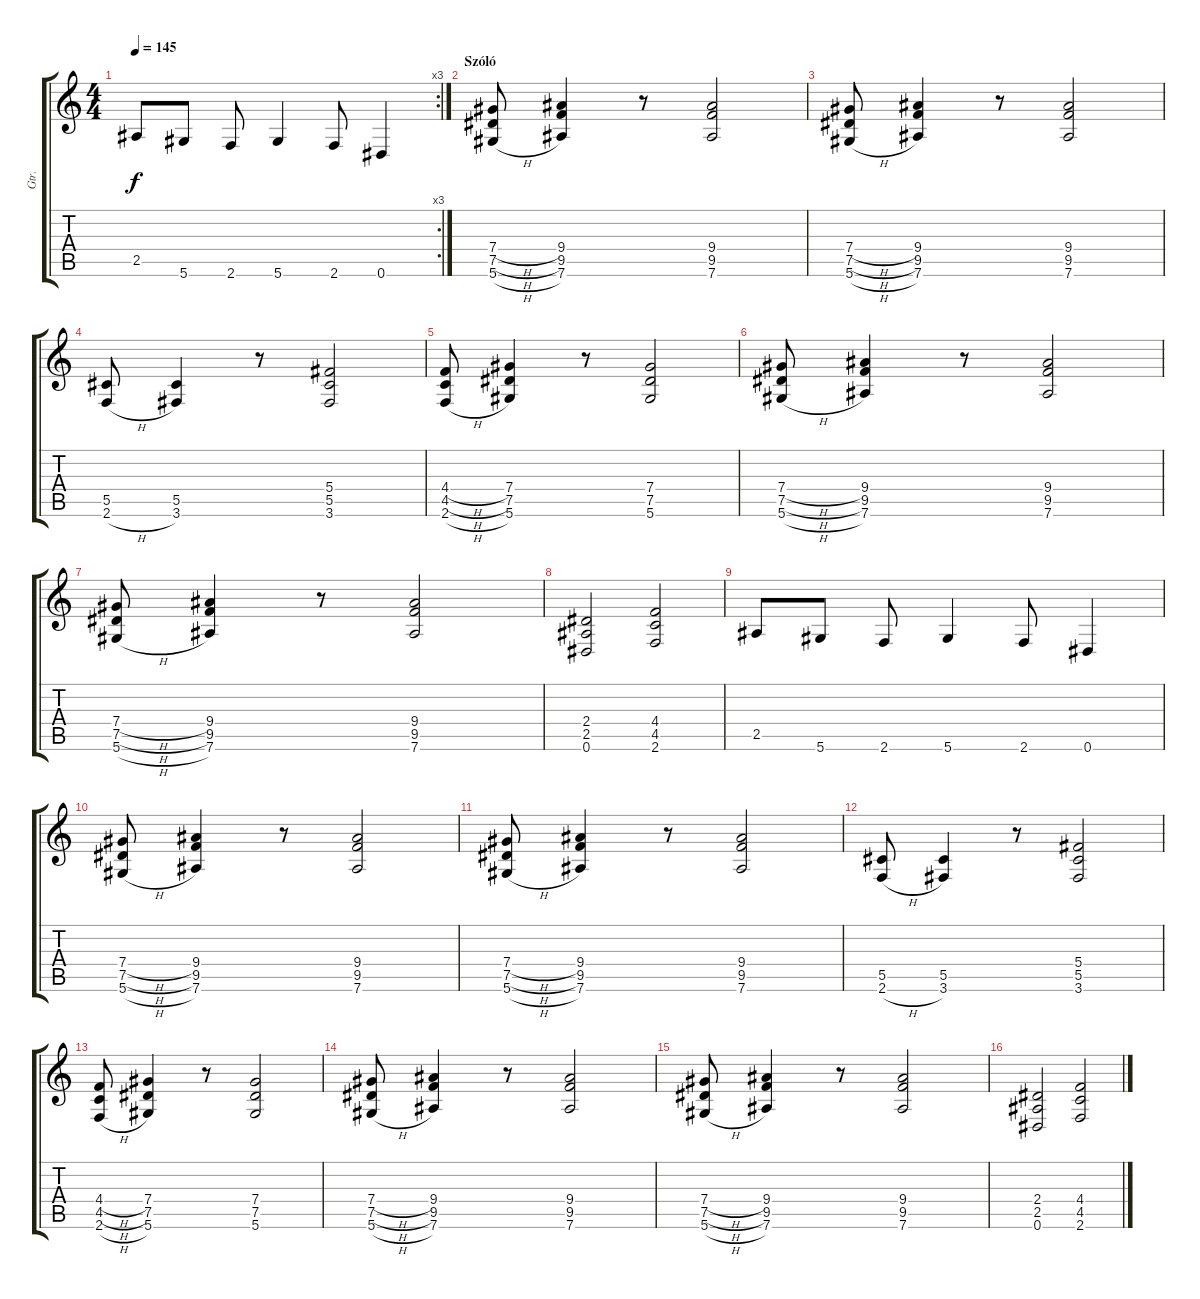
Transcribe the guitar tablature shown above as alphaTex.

\track ("Gtr." "Gtr.") {instrument overdrivenguitar}
\staff {score tabs}
\tuning (Eb4 Bb3 Gb3 Db3 Ab2 Eb2) {hide}
\rc 3
\ts (4 4)
\tempo 145
\clef g2
\ks c
2.5.8{dy f} 5.6.8 2.6.8 5.6.4 2.6.8 0.6.4 |
\section ("" "Szóló")
(7.4{h} 7.5{h} 5.6{h}).8{volume 10 balance 8} (9.4 9.5 7.6).4 r.8 (9.4 9.5 7.6).2 |
(7.4{h} 7.5{h} 5.6{h}).8 (9.4 9.5 7.6).4 r.8 (9.4 9.5 7.6).2 |
(5.5 2.6{h}).8 (5.5 3.6).4 r.8 (5.4 5.5 3.6).2 |
(4.4{h} 4.5{h} 2.6{h}).8 (7.4 7.5 5.6).4 r.8 (7.4 7.5 5.6).2 |
(7.4{h} 7.5{h} 5.6{h}).8 (9.4 9.5 7.6).4 r.8 (9.4 9.5 7.6).2 |
(7.4{h} 7.5{h} 5.6{h}).8 (9.4 9.5 7.6).4 r.8 (9.4 9.5 7.6).2 |
(2.4 2.5 0.6).2 (4.4 4.5 2.6).2 |
2.5.8 5.6.8 2.6.8 5.6.4 2.6.8 0.6.4 |
(7.4{h} 7.5{h} 5.6{h}).8 (9.4 9.5 7.6).4 r.8 (9.4 9.5 7.6).2 |
(7.4{h} 7.5{h} 5.6{h}).8 (9.4 9.5 7.6).4 r.8 (9.4 9.5 7.6).2 |
(5.5 2.6{h}).8 (5.5 3.6).4 r.8 (5.4 5.5 3.6).2 |
(4.4{h} 4.5{h} 2.6{h}).8 (7.4 7.5 5.6).4 r.8 (7.4 7.5 5.6).2 |
(7.4{h} 7.5{h} 5.6{h}).8 (9.4 9.5 7.6).4 r.8 (9.4 9.5 7.6).2 |
(7.4{h} 7.5{h} 5.6{h}).8 (9.4 9.5 7.6).4 r.8 (9.4 9.5 7.6).2 |
(2.4 2.5 0.6).2 (4.4 4.5 2.6).2
